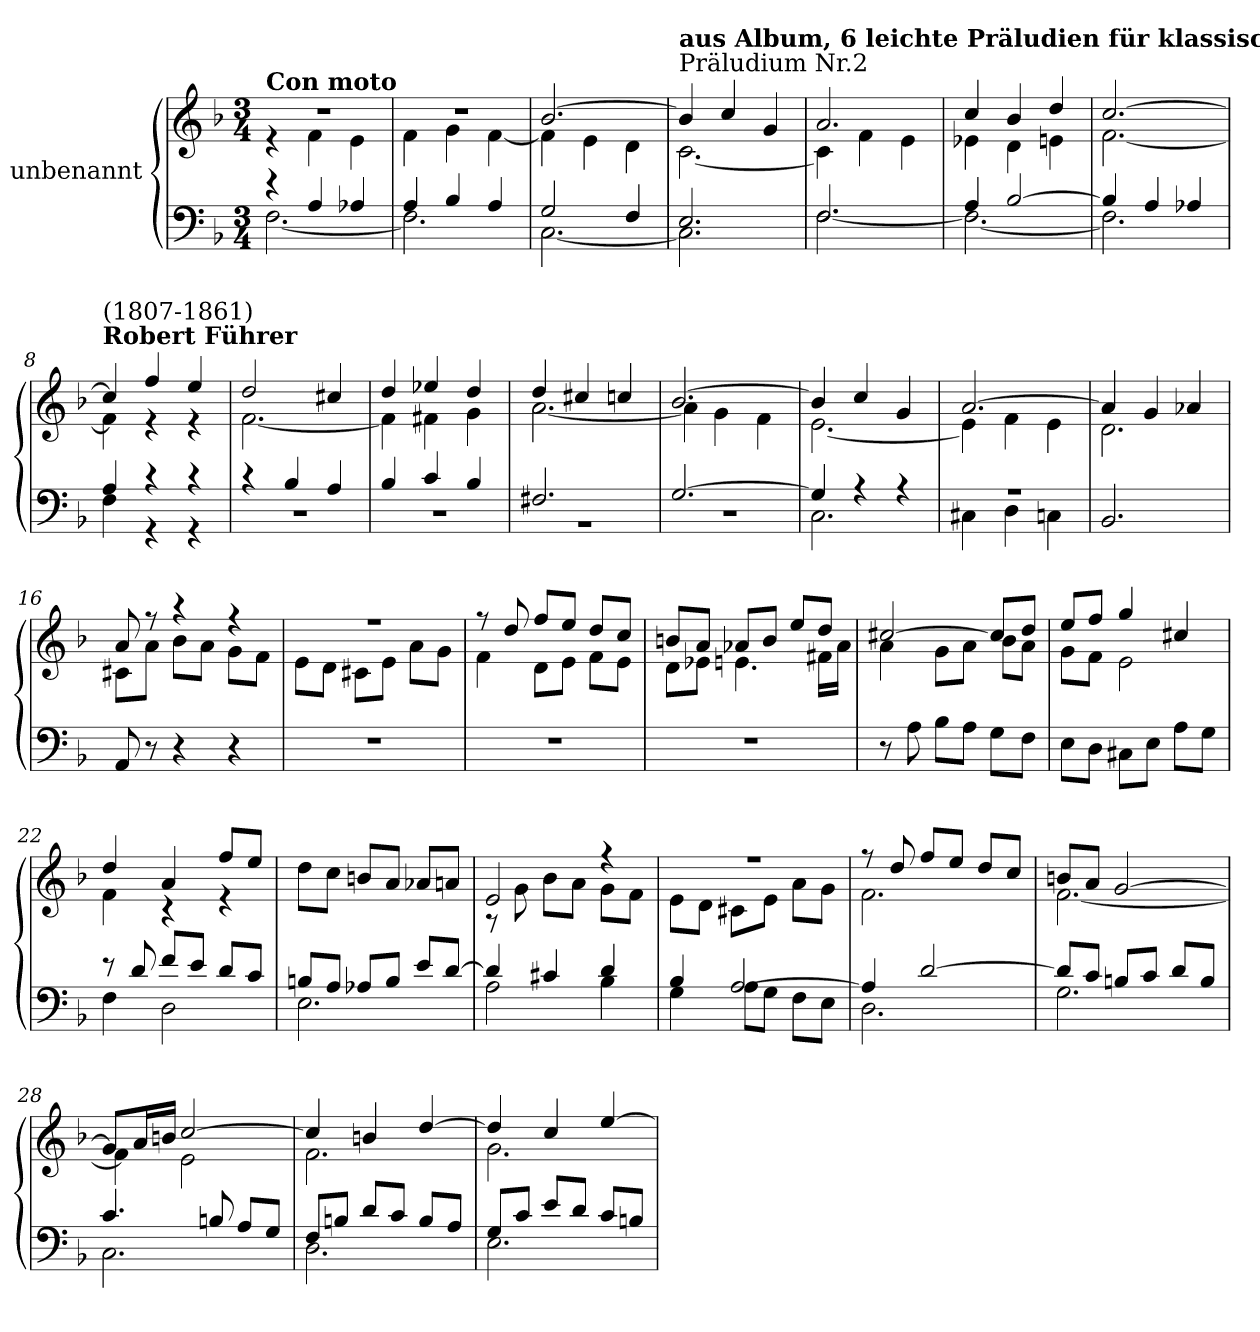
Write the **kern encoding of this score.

**kern	**kern
*part1	*part1
*staff2	*staff1
*I"unbenannt	*
*clefF4	*clefG2
*k[b-]	*k[b-]
*M3/4	*M3/4
=1	=1
*^	*^
!	!	!LO:TX:a:B:t=Con moto	!
4r	[2.F\	2.r	4r
4A/	.	.	4f\
4A-X/	.	.	4e\
=2	=2	=2	=2
4A/	2.F\]	2.r	4f\
4B-/	.	.	4g\
4A/	.	.	[4f\
=3	=3	=3	=3
2G/	[2.C\	[2.b-/	4f\]
.	.	.	4e\
4F/	.	.	4d\
=4	=4	=4	=4
!	!	!LO:TX:a:t=Präludium Nr.2	!
!	!	!LO:TX:a:B:t=aus Album, 6 leichte Präludien für klassisches Orgelspiel	!
2.E/	2.C\]	4b-/]	[2.c\
.	.	4cc/	.
.	.	4g/	.
=5	=5	=5	=5
2.F/	[2.F\	2.a/	4c\]
.	.	.	4f\
.	.	.	4e\
=6	=6	=6	=6
4A/	2.F\_	4cc/	4e-X\
[2B-/	.	4b-/	4d\
.	.	4dd/	4en\
=7	=7	=7	=7
4B-/]	2.F\]	[2.cc/	[2.f\
4A/	.	.	.
4A-X/	.	.	.
!!LO:LB:g=z	!!
=8	=8	=8	=8
!	!	!LO:TX:a:B:t=Robert Führer	!
!	!	!LO:TX:a:t=(1807-1861)	!
4A/	4F\	4cc/]	4f\]
4r	4r	4ff/	4r
4r	4r	4ee/	4r
!!LO:LB:g=z	!!
=9	=9	=9	=9
4r	2.r	2dd/	[2.f\
4B-/	.	.	.
4A/	.	4cc#X/	.
=10	=10	=10	=10
4B-/	2.r	4dd/	4f\]
4c/	.	4ee-X/	4f#X\
4B-/	.	4dd/	4g\
=11	=11	=11	=11
2.F#X/	2.r	4dd/	[2.a\
.	.	4cc#X/	.
.	.	4ccn/	.
=12	=12	=12	=12
[2.G/	2.r	[2.b-/	4a\]
.	.	.	4g\
.	.	.	4f\
=13	=13	=13	=13
4G/]	2.C\	4b-/]	[2.e\
4r	.	4cc/	.
4r	.	4g/	.
=14	=14	=14	=14
2.r	4C#X\	[2.a/	4e\]
.	4D\	.	4f\
.	4Cn\	.	4e\
*v	*v	*	*
=15	=15	=15
2.BB-/	4a/]	2.d\
.	4g/	.
.	4a-X/	.
!!LO:LB:g=z	!!
=16	=16	=16
8AA/	8a/	8c#X\L
8r	8r	8a\J
4r	4r	8b-\L
.	.	8a\J
4r	4r	8g\L
.	.	8f\J
!!LO:LB:g=z	!!
=17	=17	=17
2.r	2.r	8e\L
.	.	8d\J
.	.	8c#X\L
.	.	8e\J
.	.	8a\L
.	.	8g\J
=18	=18	=18
2.r	8r	4f\
.	8dd/	.
.	8ff/L	8d\L
.	8ee/J	8e\J
.	8dd/L	8f\L
.	8cc/J	8e\J
=19	=19	=19
2.r	8bn/L	8d\L
.	8a/J	8e-X\J
.	8a-X/L	4.en\
.	8b/J	.
.	8ee/L	.
.	8dd/J	16f#X\LL
.	.	16a-\JJ
=20	=20	=20
8r	[2cc#X/	4a\
8A\	.	.
8B-\L	.	8g\L
8A\J	.	8a\J
8G\L	8cc#/L]	8b-\L
8F\J	8dd/J	8a\J
!!LO:LB:g=z	!!
=21	=21	=21
8E\L	8ee/L	8g\L
8D\J	8ff/J	8f\J
8C#X\L	4gg/	2e\
8E\J	.	.
8A\L	4cc#X/	.
8G\J	.	.
=22	=22	=22
*^	*	*
8r	4F\	4dd/	4f\
8d/	.	.	.
8f/L	2D\	4a/	4r
8e/J	.	.	.
8d/L	.	8ff/L	4r
8c/J	.	8ee/J	.
*	*	*v	*v
!!LO:PB:g=z
=23	=23	=23
8Bn/L	2.E\	8dd\L
8A/J	.	8cc\J
8A-X/L	.	8bn/L
8B/J	.	8a/J
8e/L	.	8a-X/L
[8d/J	.	8an/J
=24	=24	=24
*	*	*^
4d/]	2A\	2e/	8r
.	.	.	8g\
4c#X/	.	.	8b-\L
.	.	.	8a\J
4d/	4B-\	4r	8g\L
.	.	.	8f\J
=25	=25	=25	=25
4B-/	4G\	2.r	8e\L
.	.	.	8d\J
[2A/	8A\L	.	8c#X\L
.	8G\J	.	8e\J
.	8F\L	.	8a\L
.	8E\J	.	8g\J
=26	=26	=26	=26
4A/]	2.D\	8r	2.f\
.	.	8dd/	.
[2d/	.	8ff/L	.
.	.	8ee/J	.
.	.	8dd/L	.
.	.	8cc/J	.
!!LO:LB:g=z	!!
=27	=27	=27	=27
8d/L]	2.G\	8bn/L	[2.f\
8c/J	.	8a/J	.
8Bn/L	.	[2g/	.
8c/J	.	.	.
8d/L	.	.	.
8B/J	.	.	.
=28	=28	=28	=28
4.c/	2.C\	8g/L]	4f\]
.	.	16a/L	.
.	.	16bn/JJ	.
.	.	[2cc/	2e\
8Bn/	.	.	.
8A/L	.	.	.
8G/J	.	.	.
!!LO:LB:g=z	!!
=29	=29	=29	=29
8F/L	2.D\	4cc/]	2.f\
8Bn/J	.	.	.
8d/L	.	4bn/	.
8c/J	.	.	.
8B/L	.	[4dd/	.
8A/J	.	.	.
=30	=30	=30	=30
8G/L	2.E\	4dd/]	2.g\
8c/J	.	.	.
8e/L	.	4cc/	.
8d/J	.	.	.
8c/L	.	[4ee/	.
8Bn/J	.	.	.
*v	*v	*	*
*	*v	*v
=	=
*-	*-
